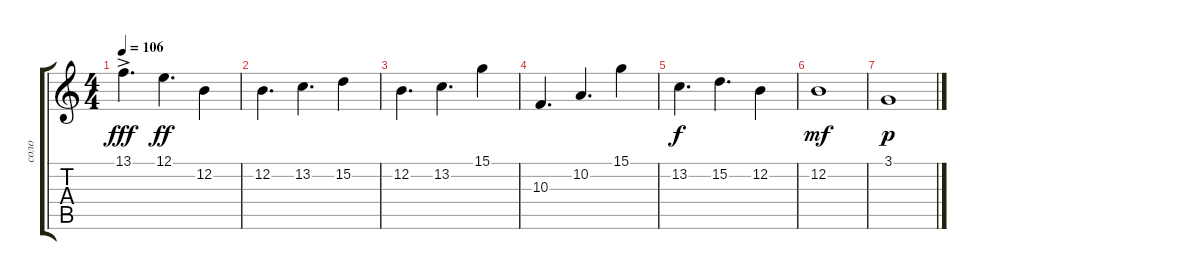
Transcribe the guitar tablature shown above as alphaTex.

\track ("соло" "соло") {instrument stringensemble1}
\staff {score tabs}
\tuning (E4 B3 G3 D3 A2 E2) {hide}
\ts (4 4)
\tempo 106
\clef g2
\ks aminor
13.1{ac}.4{d dy fff} 12.1.4{d dy ff} 12.2.4 |
12.2.4{d} 13.2.4{d} 15.2.4 |
12.2.4{d} 13.2.4{d} 15.1.4 |
10.3.4{d} 10.2.4{d} 15.1.4 |
13.2.4{d dy f} 15.2.4{d} 12.2.4 |
12.2.1{dy mf} |
3.1.1{dy p}
